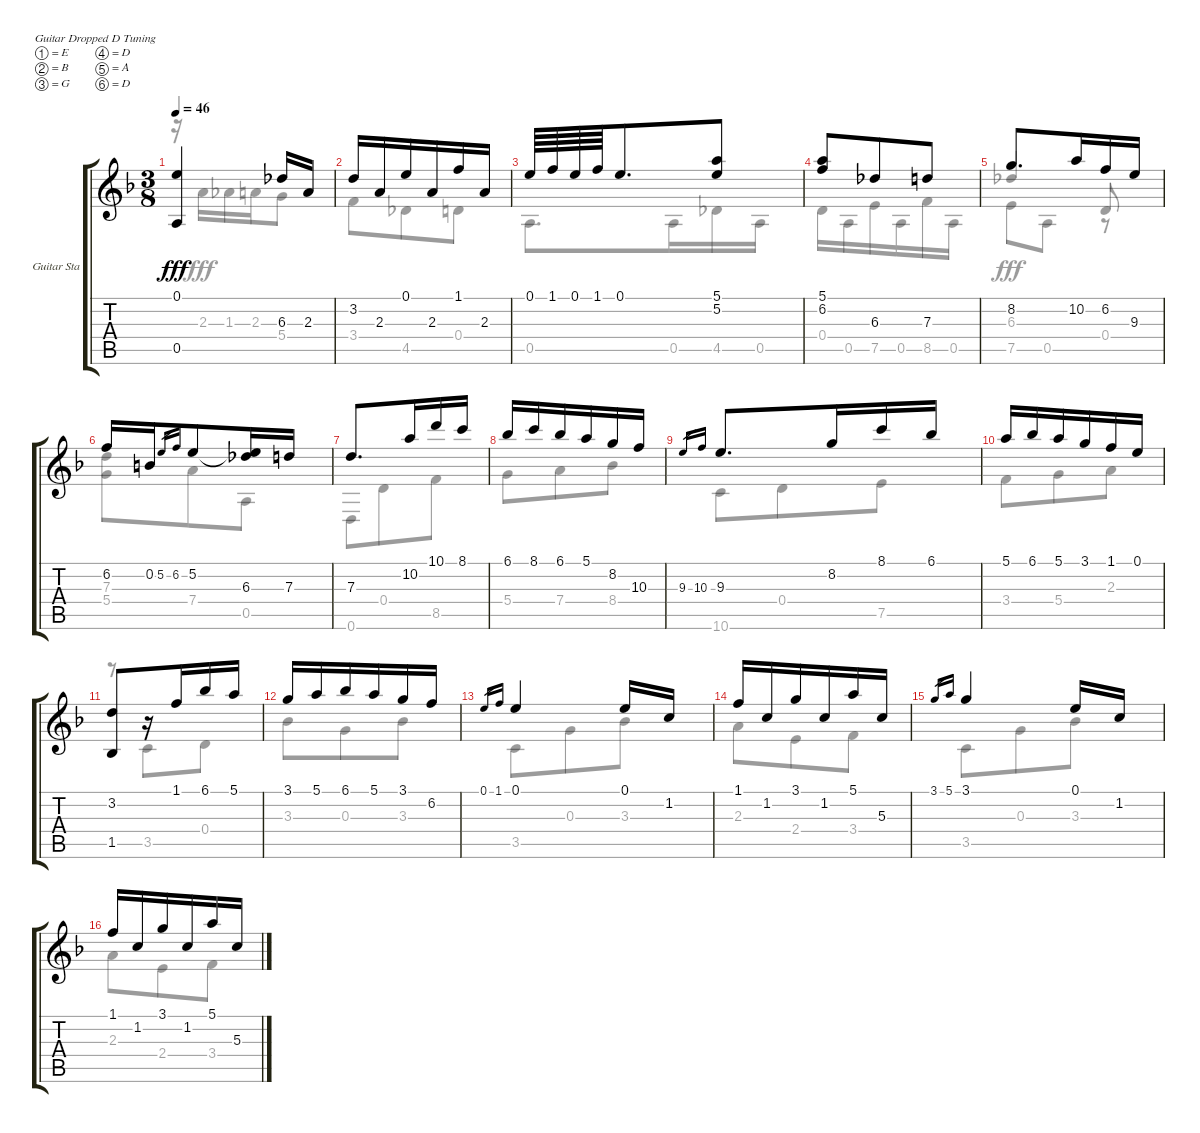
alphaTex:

\bracketExtendMode groupsimilarinstruments
\firstSystemTrackNameOrientation horizontal
\otherSystemsTrackNameOrientation horizontal
\track ("Guitar Standard" "Guitar Sta") {instrument acousticguitarnylon}
\staff {score tabs}
\tuning (E4 B3 G3 D3 A2 D2)
\voice
\ts (3 8)
\tempo 46
\clef g2
\ks dminor
(0.1 0.5).4{dy fff} 6.3.16 2.3.16 |
3.2.16 2.3.16 0.1.16 2.3.16 1.1.16 2.3.16 |
0.1.64 1.1.64 0.1.64 1.1.64 0.1.8{d} (5.1 5.2).8 |
(5.1 6.2).8 6.3.8 7.3.8 |
8.2.8{d} 10.2.16 6.2.16 9.3.16 |
6.2.16 0.2.16 5.2.16{gr} 6.2.16{gr} 5.2.8 (5.2{t} 6.3).16 7.3.16 |
7.3.8{d} 10.2.16 10.1.16 8.1.16 |
6.1.16 8.1.16 6.1.16 5.1.16 8.2.16 10.3.16 |
9.3.16{gr} 10.3.16{gr} 9.3.8{d} 8.2.16 8.1.16 6.1.16 |
5.1.16 6.1.16 5.1.16 3.1.16 1.1.16 0.1.16 |
(3.2 1.5).8 r.16 1.1.16 6.1.16 5.1.16 |
3.1.16 5.1.16 6.1.16 5.1.16 3.1.16 6.2.16 |
0.1.16{gr} 1.1.16{gr} 0.1.4 0.1.16 1.2.16 |
1.1.16 1.2.16 3.1.16 1.2.16 5.1.16 5.3.16 |
3.1.16{gr} 5.1.16{gr} 3.1.4 0.1.16 1.2.16 |
1.1.16 1.2.16 3.1.16 1.2.16 5.1.16 5.3.16
\voice
\clef g2
\ottava regular
\simile none
\ks dminor
r.16{dy fff} 2.3.16 1.3.16 2.3.16 5.4.8 |
3.4.8 4.5.8 0.4.8 |
0.5.8{d} 0.5.16 4.5.16 0.5.16 |
0.4.16 0.5.16 7.5.16 0.5.16 8.5.16 0.5.16 |
6.3.4{beam invert} 0.4.8{beam invert} |
(5.4 7.3).8 7.4.8 0.5.8 |
0.6.8 0.4.8 8.5.8 |
5.4.8 7.4.8 8.4.8 |
10.6.8 0.4.8 7.5.8 |
3.4.8 5.4.8 2.3.8 |
r.8 3.5.8 0.4.8 |
3.3.8 0.3.8 3.3.8 |
3.5.8 0.3.8 3.3.8 |
2.3.8 2.4.8 3.4.8 |
3.5.8 0.3.8 3.3.8 |
2.3.8 2.4.8 3.4.8
\voice
\clef g2
\ottava regular
\simile none
\ks dminor
|
|
|
|
7.5.8 0.5.8 r.8 |
|
|
|
|
|
|
|
|
|
|
